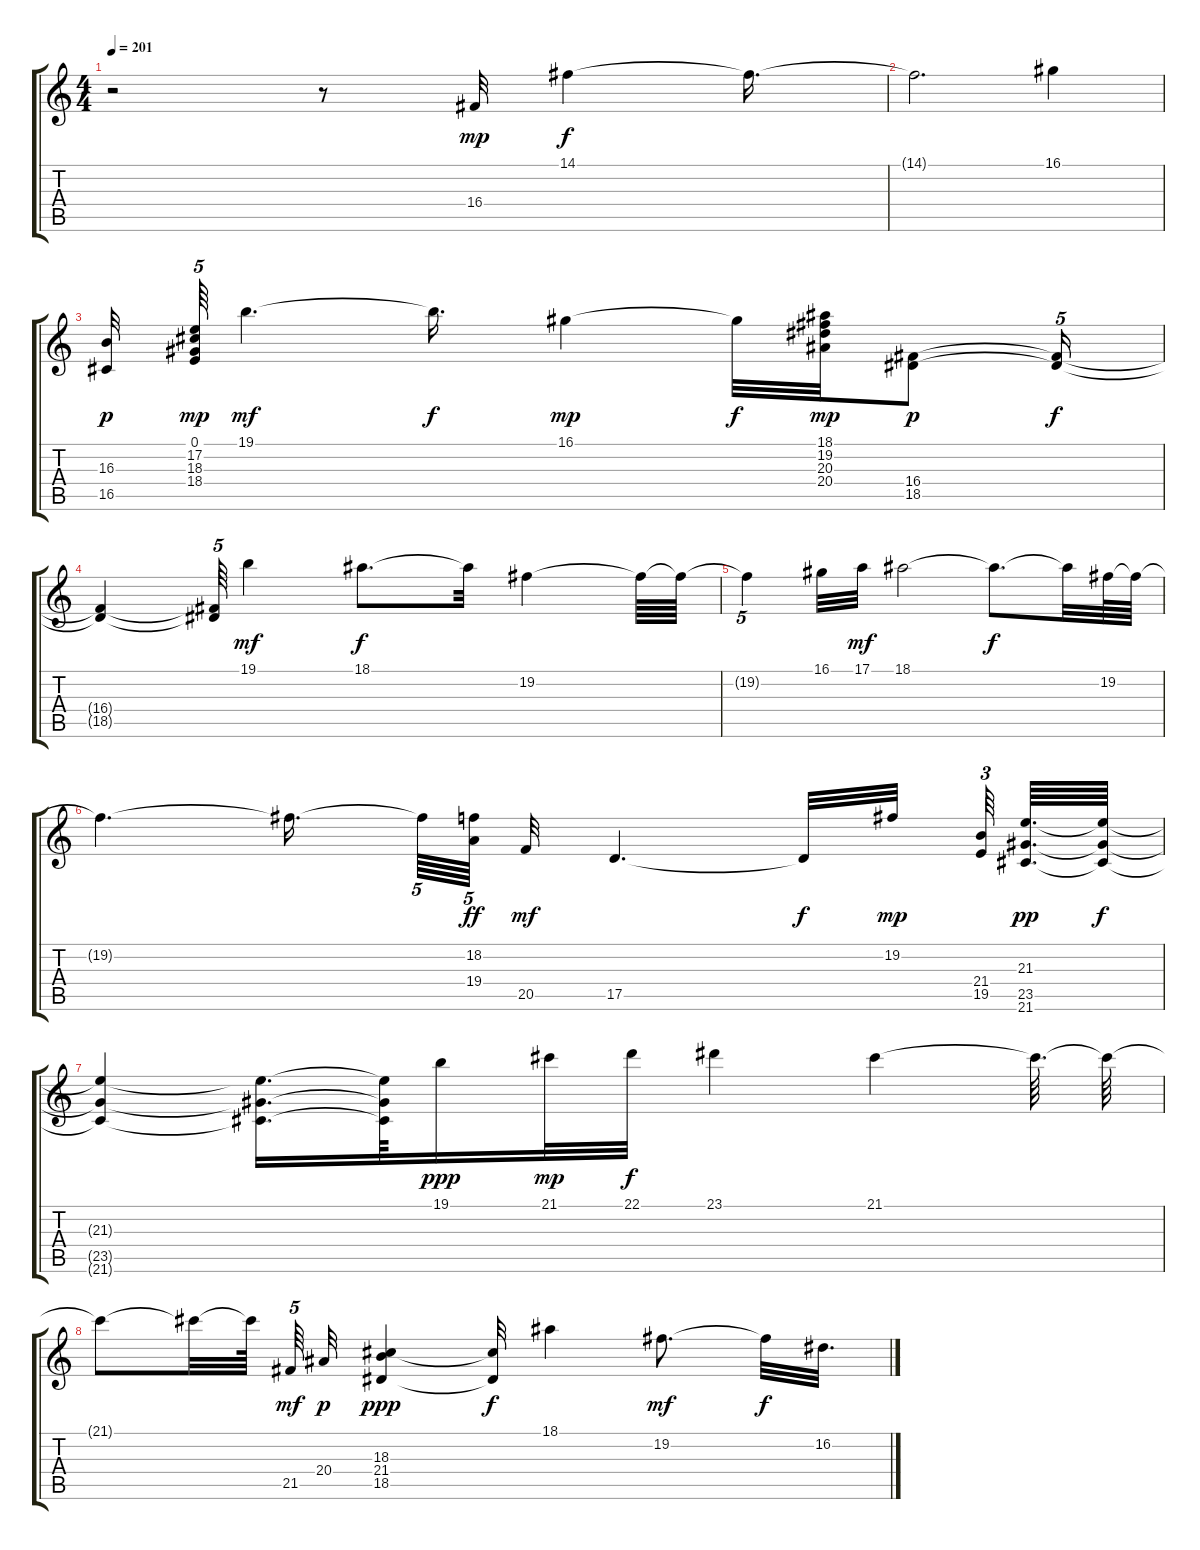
\track "" {instrument stringensemble1}
\staff {score tabs}
\tuning (E4 B3 G3 D3 A2 E2) {hide}
\ts (4 4)
\tempo 201
\clef g2
\ks c
r.2{dy mp} r.8 16.4.32 14.1.4{dy f} 14.1{t}.16{d} |
14.1{t}.2{d} 16.1.4 |
(16.3 16.5).32{dy p} (0.1 17.2 18.3 18.4).64{tu (5 4) dy mp} 19.1.4{d dy mf} 19.1{t}.16{d dy f} 16.1.4{dy mp} 16.1{t}.32{dy f} (18.1 19.2 20.3 20.4).32{dy mp} (16.4 18.5).8{dy p} (16.4{t} 18.5{t}).16{tu (5 4) dy f} |
(16.4{t} 18.5{t}).4 (16.4{t} 18.5{t}).64{tu (5 4)} 19.1.4{dy mf} 18.1.8{d dy f} 18.1{t}.32 19.2.4 19.2{t}.64 19.2{t}.64 |
19.2{t}.4{tu (5 4)} 16.1.32 17.1.32{dy mf} 18.1.2 18.1{t}.8{d dy f} 18.1{t}.32 19.2.64 19.2{t}.64 |
19.2{t}.4{d} 19.2{t}.16{d} 19.2{t}.64{tu (5 4)} (18.2 19.4).64{tu (5 4) dy ff} 20.5.32{dy mf} 17.5.4{d} 17.5{t}.32{dy f} 19.2.32{dy mp} (21.4 19.5).64{tu (3 2)} (21.3 23.5 21.6).64{d dy pp} (21.3{t} 23.5{t} 21.6{t}).64{dy f} |
(21.3{t} 23.5{t} 21.6{t}).4 (21.3{t} 23.5{t} 21.6{t}).16{d} (21.3{t} 23.5{t} 21.6{t}).64 19.1.16{dy ppp} 21.1.32{dy mp} 22.1.32{dy f} 23.1.4 21.1.4 21.1{t}.64{d} 21.1{t}.64 |
21.1{t}.8 21.1{t}.32 21.1{t}.64 21.5.64{tu (5 4) dy mf} 20.4.32{dy p} (18.3 21.4 18.5).4{dy ppp} (18.3{t} 18.5{t}).32{dy f} 18.1.4 19.2.8{d dy mf} 19.2{t}.32{dy f} 16.2.32{d}
